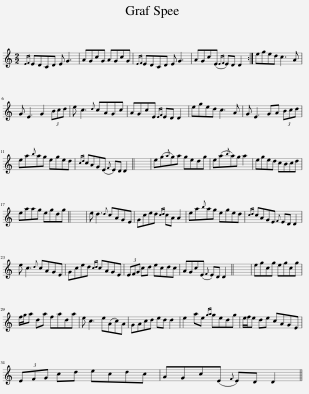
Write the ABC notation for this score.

X:1
L:1/8
M:2/2
I:linebreak $
K:C
V:1 treble
V:1
{EF} EDCD E G3 | AGcG AGcG |{EF} EDCD E G3 | AGc(E{EF} E)D D2 :| eged c3 A |$ %5
 G E3 G2 (3Bcd | e c3{d} cAGc | AGcE{EF} ED D2 | eged c3 A | G E3 GA (3Bcd |$ %10
 ea{b}ag eged |{cd} cAG(E{F} E)D D2 || x8 | e(g{a}g)a gedg | e(a{b}a)g a2 | %15
 eged cBcd |$ eaag egdg || x8 | e d3{d} cAGE | Gced{cd} cA A2 | %20
 ea{b}ag eged |{cd} cAGE{F} ED D2 |$ e c3{d} cAGE | Gced{cd} cAGE | (3EFG cd ecdc | %25
 AGc(E{F} E)D D2 || x8 | egcg egcg |$ f/g/a da fada | e c3 e(Ac)A | %30
 GAcd ed d2 | e2 ae{ga} gedg | e/f/e de cAGE |$ (3EFG cd ecdc | AGc(E{F} E)D D2 || %35
